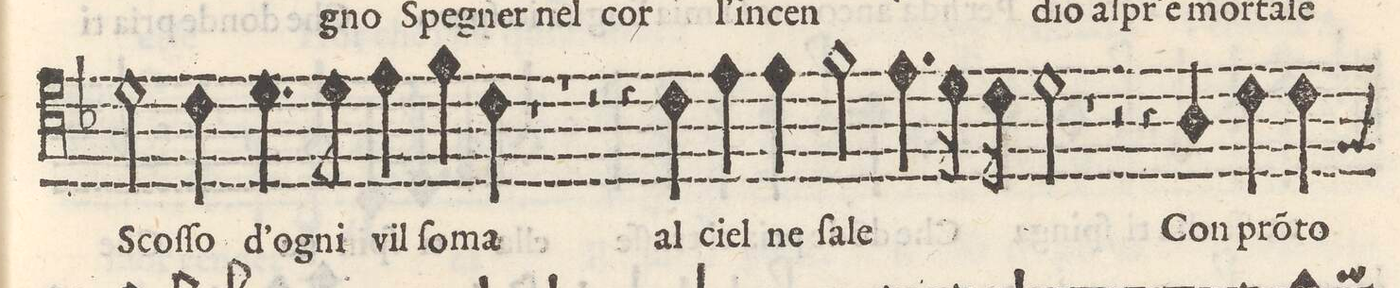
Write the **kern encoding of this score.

**kern	**text
*I"TENORE	*
*clefC4	*
*k[b-]	*
*met(C)	*
*M2/1	*
2d\	Scoſ-
4c\	-ſo
4.d\	d'o-
=26-	=26-
8d\	-gni
4e\	vil
4f\	ſo-
4c\	-ma
1r	.
=27-	=27-
1r	.
2r	.
4r	.
4c\	al
=28-	=28-
4e\	ciel
4e\	ne
2f\	ſa-
4.e\	-le
16d\	.
16c\	.
2d\	.
=29-	=29-
1r	.
2r	.
4r	.
4A/	Con
=30-	=30-
4c\	pro(n)-
4c\	-to
*-	*-
